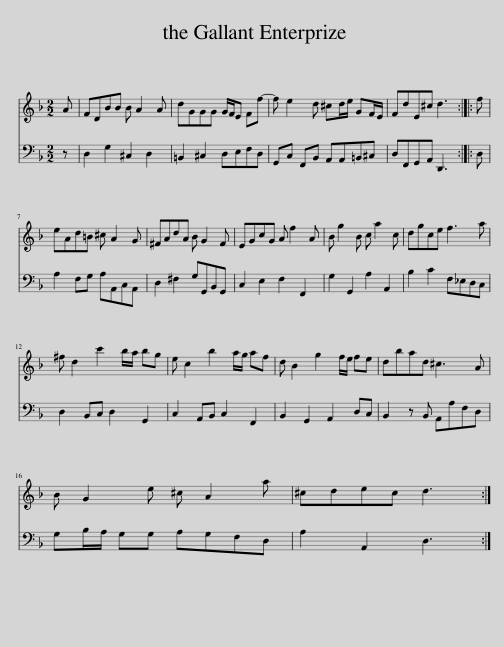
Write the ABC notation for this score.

X:1
%%score 1 2
L:1/8
M:2/2
I:linebreak $
K:Dmin
V:1 treble
V:2 bass
V:1
 A | FDBB B A2 A | dGGG G/F/E Ff- | f e2 d ^cd/e/ GF/E/ | FdE^c d3 :: %5
 f |$ eAd=B ^c A2 G | ^FAdA B G2 F | EGcG A f2 A | B g2 B c a2 c | %10
 dgce f3 a |$ ^f d2 c'2 b/a/ bg | e c2 b2 a/g/ af | d B2 g2 f/e/ fe | dbad ^c3 A |$ %15
 B G2 e ^c A2 a | ^cdec d3 :| %17
V:2
 z | D,2 G,2 ^C,2 D,2 | =B,,2 ^C,2 D,E,F,D, | G,,C, F,,B,, A,,A,,=B,,^C, | D,F,,G,,A,, D,,3 :: %5
 D, |$ A,2 F,G, A,A,,C,A,, | D,2 ^F,2 G,G,,B,,G,, | C,2 E,2 F,2 F,,2 | G,2 G,,2 A,2 A,,2 | %10
 B,2 C2 F,_E,D,C, |$ D,2 B,,C, D,2 G,,2 | C,2 A,,B,, C,2 F,,2 | B,,2 G,,2 A,,2 D,C, | B,,2 z B,, A,,A,F,D, |$ %15
 G,B,/A,/ G,G, A,G,F,D, | A,2 A,,2 D,3 :| %17
